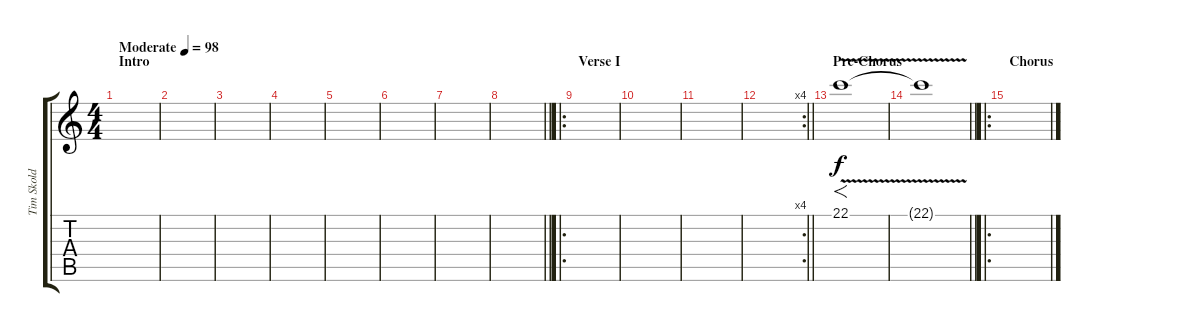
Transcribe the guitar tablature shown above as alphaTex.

\track ("Tim Skold III" "Tim Skold ") {instrument lead1square}
\staff {score tabs}
\tuning (D4 A3 F3 C3 G2 C2) {hide}
\ts (4 4)
\section ("" "Intro")
\tempo (98 "Moderate")
\clef g2
\ks c
|
|
|
|
|
|
|
\barLineRight lightlight
|
\ro
\section ("" "Verse I")
|
|
|
\rc 4
\barLineRight lightlight
|
\section ("" "Pre-Chorus")
22.1{v}.1{f} |
\barLineRight lightlight
22.1{t}.1 |
\ro
\section ("" "Chorus")
